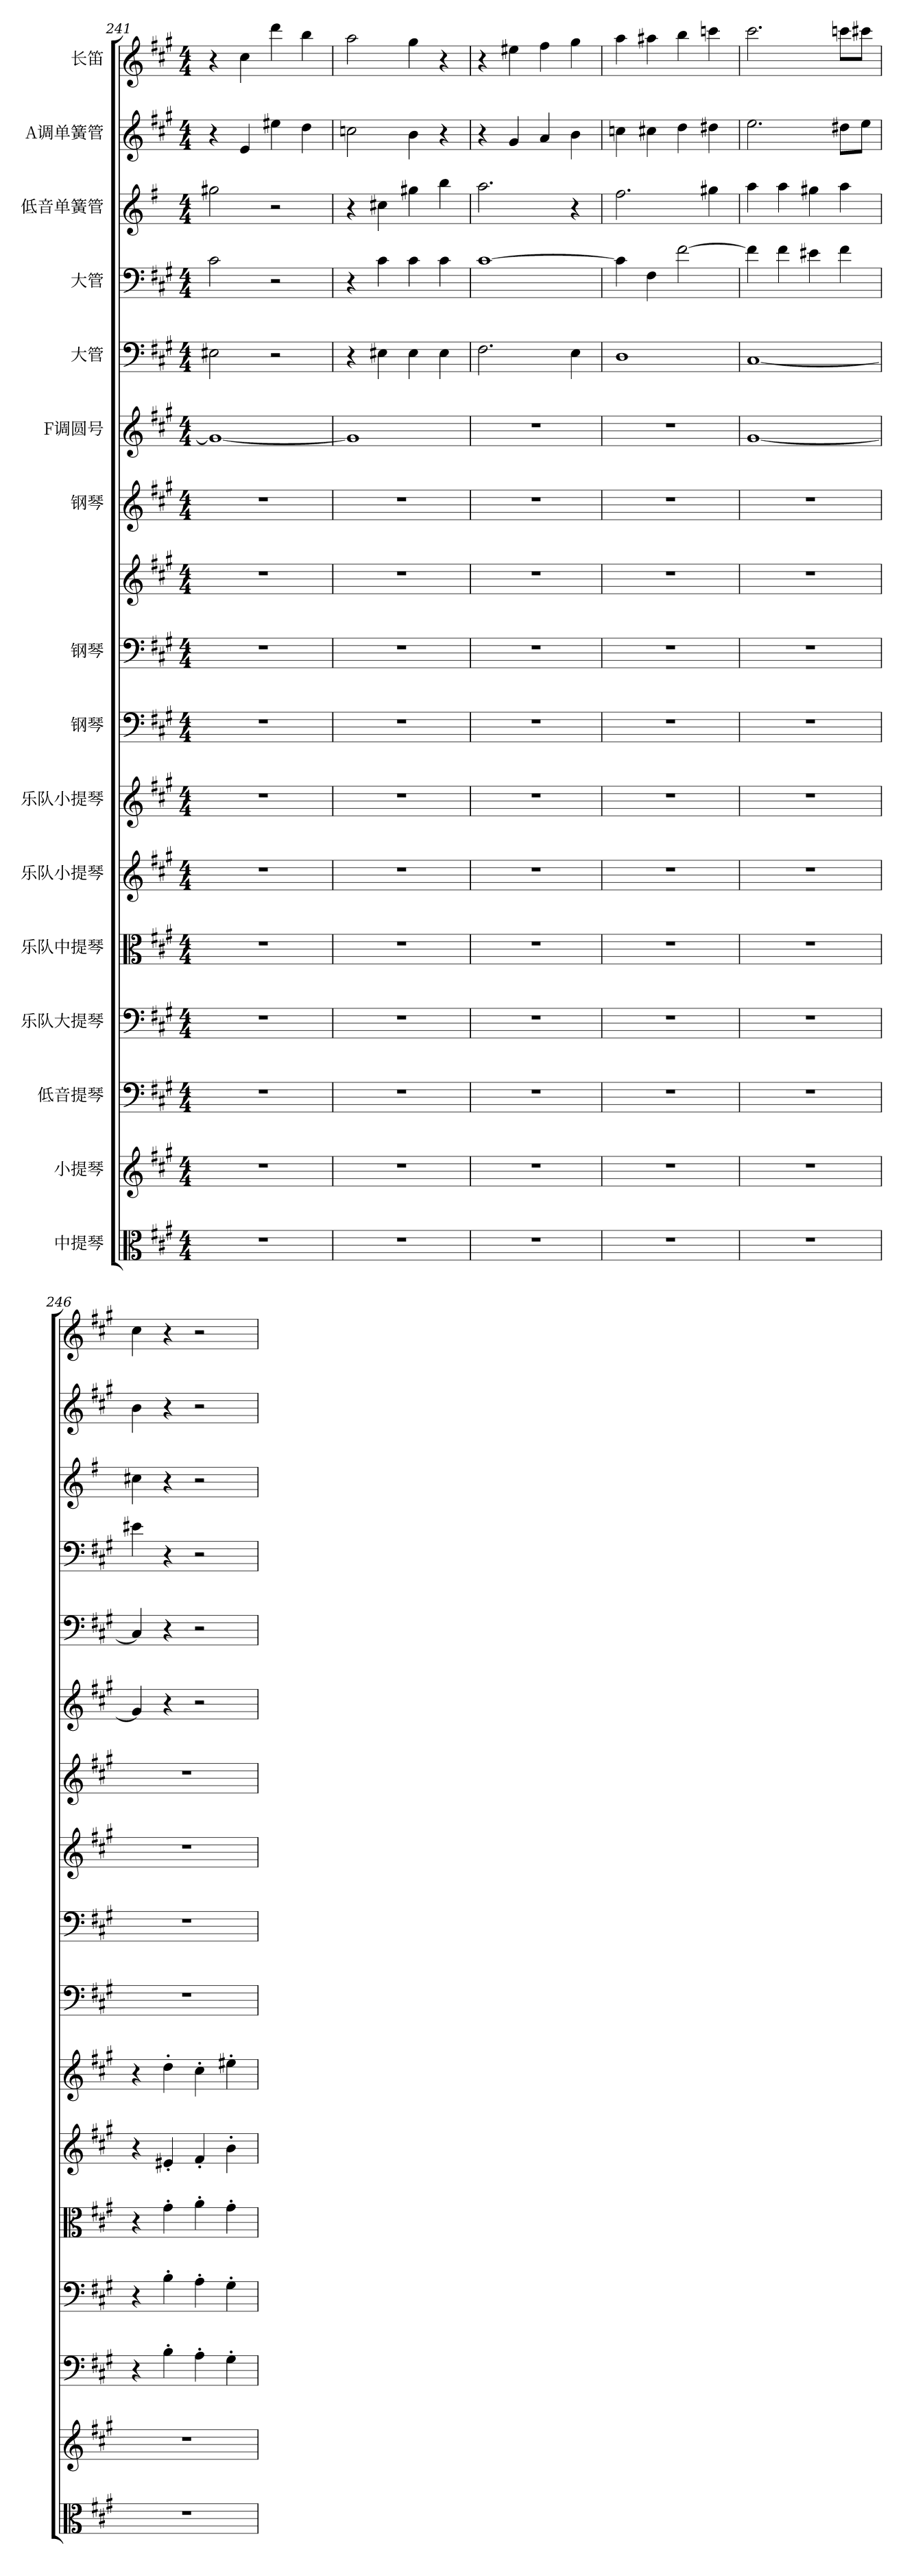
**kern	**kern	**kern	**kern	**kern	**kern	**kern	**kern	**kern	**kern	**kern	**kern	**kern	**kern	**kern	**kern	**kern
*part16	*part15	*part14	*part13	*part12	*part11	*part10	*part9	*part8	*part8	*part7	*part6	*part5	*part4	*part3	*part2	*part1
*staff17	*staff16	*staff15	*staff14	*staff13	*staff12	*staff11	*staff10	*staff9	*staff8	*staff7	*staff6	*staff5	*staff4	*staff3	*staff2	*staff1
*I"中提琴	*I"小提琴	*I"低音提琴	*I"乐队大提琴	*I"乐队中提琴	*I"乐队小提琴	*I"乐队小提琴	*I"钢琴	*I"钢琴	*	*I"钢琴	*I"F调圆号	*I"大管	*I"大管	*I"低音单簧管	*I"A调单簧管	*I"长笛
*clefC3	*clefG2	*clefF4	*clefF4	*clefC3	*clefG2	*clefG2	*clefF4	*clefF4	*clefG2	*clefG2	*clefG2	*clefF4	*clefF4	*clefG2	*clefG2	*clefG2
*	*	*ITrd7c12	*	*	*	*	*	*	*	*	*ITrd4c7	*	*	*ITrd8c14	*ITrd2c3	*
*k[f#c#g#]	*k[f#c#g#]	*k[f#c#g#]	*k[f#c#g#]	*k[f#c#g#]	*k[f#c#g#]	*k[f#c#g#]	*k[f#c#g#]	*k[f#c#g#]	*k[f#c#g#]	*k[f#c#g#]	*k[f#c#]	*k[f#c#g#]	*k[f#c#g#]	*k[f#]	*k[f#c#g#d#a#e#]	*k[f#c#g#]
*M4/4	*M4/4	*M4/4	*M4/4	*M4/4	*M4/4	*M4/4	*M4/4	*M4/4	*M4/4	*M4/4	*M4/4	*M4/4	*M4/4	*M4/4	*M4/4	*M4/4
=241	=241	=241	=241	=241	=241	=241	=241	=241	=241	=241	=241	=241	=241	=241	=241	=241
1r	1r	1r	1r	1r	1r	1r	1r	1r	1r	1r	1c#_	2E#X\	2c#\	2g#X\	4r	4r
.	.	.	.	.	.	.	.	.	.	.	.	.	.	.	4c#/	4cc#\
.	.	.	.	.	.	.	.	.	.	.	.	2r	2r	2r	4cc##X\	4ddd\
.	.	.	.	.	.	.	.	.	.	.	.	.	.	.	4b\	4bb\
!!LO:PB:g=z
=242	=242	=242	=242	=242	=242	=242	=242	=242	=242	=242	=242	=242	=242	=242	=242	=242
1r	1r	1r	1r	1r	1r	1r	1r	1r	1r	1r	1c#]	4r	4r	4r	2an\	2aa\
.	.	.	.	.	.	.	.	.	.	.	.	4E#X\	4c#\	4c#X\	.	.
.	.	.	.	.	.	.	.	.	.	.	.	4E#\	4c#\	4g#X\	4g#\	4gg#\
.	.	.	.	.	.	.	.	.	.	.	.	4E#\	4c#\	4b\	4r	4r
=243	=243	=243	=243	=243	=243	=243	=243	=243	=243	=243	=243	=243	=243	=243	=243	=243
1r	1r	1r	1r	1r	1r	1r	1r	1r	1r	1r	1r	2.F#\	[1c#	2.a\	4r	4r
.	.	.	.	.	.	.	.	.	.	.	.	.	.	.	4e#/	4ee#X\
.	.	.	.	.	.	.	.	.	.	.	.	.	.	.	4f#/	4ff#\
.	.	.	.	.	.	.	.	.	.	.	.	4E\	.	4r	4g#\	4gg#\
=244	=244	=244	=244	=244	=244	=244	=244	=244	=244	=244	=244	=244	=244	=244	=244	=244
1r	1r	1r	1r	1r	1r	1r	1r	1r	1r	1r	1r	1D	4c#\]	2.f#\	4an\	4aa\
.	.	.	.	.	.	.	.	.	.	.	.	.	4F#\	.	4a#X\	4aa#X\
.	.	.	.	.	.	.	.	.	.	.	.	.	[2f#\	.	4b\	4bb\
.	.	.	.	.	.	.	.	.	.	.	.	.	.	4g#X\	4b#X\	4cccn\
=245	=245	=245	=245	=245	=245	=245	=245	=245	=245	=245	=245	=245	=245	=245	=245	=245
1r	1r	1r	1r	1r	1r	1r	1r	1r	1r	1r	[1c#	[1C#	4f#\]	4a\	2.cc#\	2.ccc#\
.	.	.	.	.	.	.	.	.	.	.	.	.	4f#\	4a\	.	.
.	.	.	.	.	.	.	.	.	.	.	.	.	4e#X\	4g#X\	.	.
.	.	.	.	.	.	.	.	.	.	.	.	.	4f#\	4a\	8b#X\L	8cccn\L
.	.	.	.	.	.	.	.	.	.	.	.	.	.	.	8cc#\J	8ccc#X\J
=246	=246	=246	=246	=246	=246	=246	=246	=246	=246	=246	=246	=246	=246	=246	=246	=246
*	*	*	*	*	*	*	*	*	*	*	*	*	*	*	*	*MM248
1r	1r	4r	4r	4r	4r	4r	1r	1r	1r	1r	4c#/]	4C#/]	4e#X\	4c#X\	4g#\	4cc#\
.	.	4BB'\	4B'\	4g#'\	4e#X'/	4dd'\	.	.	.	.	4r	4r	4r	4r	4r	4r
.	.	4AA'\	4A'\	4a'\	4f#'/	4cc#'\	.	.	.	.	2r	2r	2r	2r	2r	2r
.	.	4GG#'\	4G#'\	4g#'\	4b'\	4ee#X'\	.	.	.	.	.	.	.	.	.	.
=	=	=	=	=	=	=	=	=	=	=	=	=	=	=	=	=
*-	*-	*-	*-	*-	*-	*-	*-	*-	*-	*-	*-	*-	*-	*-	*-	*-
